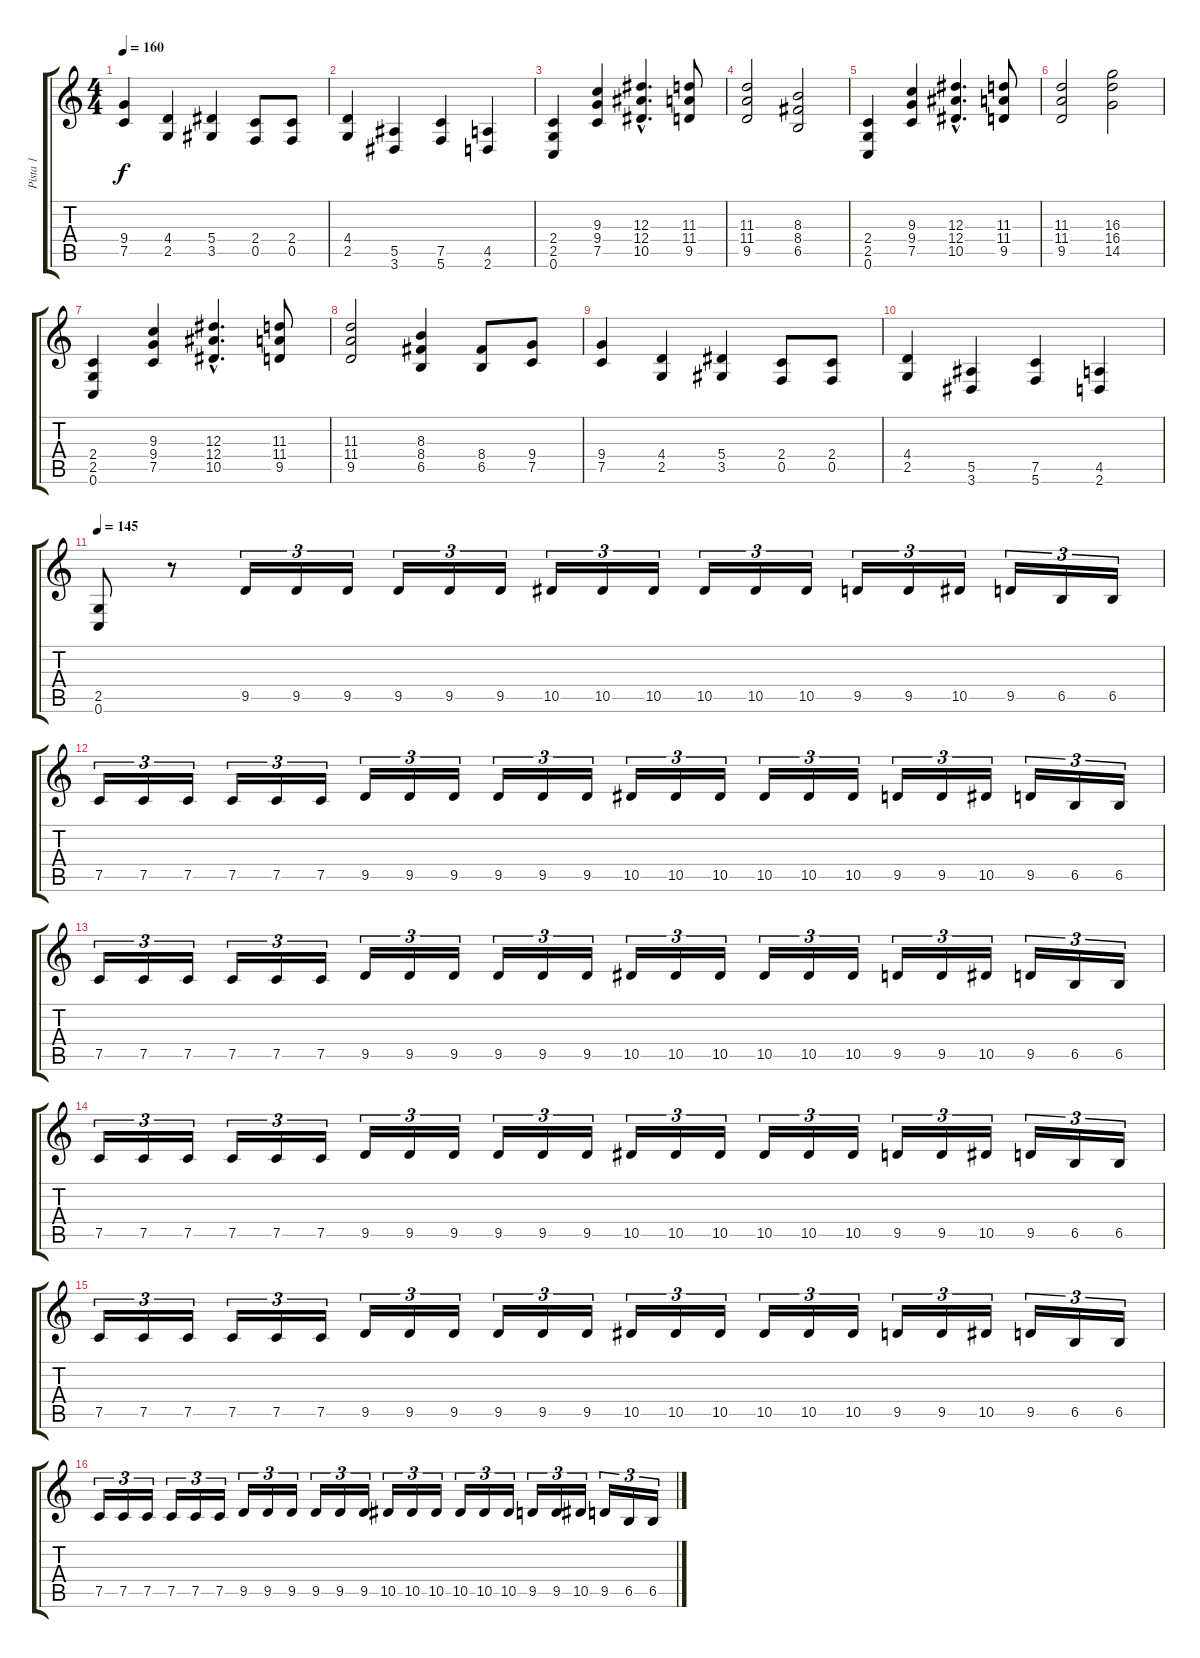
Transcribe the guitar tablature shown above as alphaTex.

\track ("Pista 1" "Pista 1") {instrument distortionguitar}
\staff {score tabs}
\tuning (C4 G3 Eb3 Bb2 F2 C2) {hide}
\ts (4 4)
\tempo 160
\clef g2
\ks c
(9.4 7.5).4{dy f} (4.4 2.5).4 (5.4 3.5).4 (2.4 0.5).8 (2.4 0.5).8 |
(4.4 2.5).4 (5.5 3.6).4 (7.5 5.6).4 (4.5 2.6).4 |
(2.4 2.5 0.6).4 (9.3 9.4 7.5).4 (12.3{hac} 12.4{hac} 10.5{hac}).4{d} (11.3 11.4 9.5).8 |
(11.3 11.4 9.5).2 (8.3 8.4 6.5).2 |
(2.4 2.5 0.6).4 (9.3 9.4 7.5).4 (12.3{hac} 12.4{hac} 10.5{hac}).4{d} (11.3 11.4 9.5).8 |
(11.3 11.4 9.5).2 (16.3 16.4 14.5).2 |
(2.4 2.5 0.6).4 (9.3 9.4 7.5).4 (12.3{hac} 12.4{hac} 10.5{hac}).4{d} (11.3 11.4 9.5).8 |
(11.3 11.4 9.5).2 (8.3 8.4 6.5).4 (8.4 6.5).8 (9.4 7.5).8 |
(9.4 7.5).4 (4.4 2.5).4 (5.4 3.5).4 (2.4 0.5).8 (2.4 0.5).8 |
(4.4 2.5).4 (5.5 3.6).4 (7.5 5.6).4 (4.5 2.6).4 |
\tempo 145
(2.5 0.6).8 r.8 9.5.16{tu (3 2)} 9.5.16{tu (3 2)} 9.5.16{tu (3 2)} 9.5.16{tu (3 2)} 9.5.16{tu (3 2)} 9.5.16{tu (3 2)} 10.5.16{tu (3 2)} 10.5.16{tu (3 2)} 10.5.16{tu (3 2)} 10.5.16{tu (3 2)} 10.5.16{tu (3 2)} 10.5.16{tu (3 2)} 9.5.16{tu (3 2)} 9.5.16{tu (3 2)} 10.5.16{tu (3 2)} 9.5.16{tu (3 2)} 6.5.16{tu (3 2)} 6.5.16{tu (3 2)} |
7.5.16{tu (3 2)} 7.5.16{tu (3 2)} 7.5.16{tu (3 2)} 7.5.16{tu (3 2)} 7.5.16{tu (3 2)} 7.5.16{tu (3 2)} 9.5.16{tu (3 2)} 9.5.16{tu (3 2)} 9.5.16{tu (3 2)} 9.5.16{tu (3 2)} 9.5.16{tu (3 2)} 9.5.16{tu (3 2)} 10.5.16{tu (3 2)} 10.5.16{tu (3 2)} 10.5.16{tu (3 2)} 10.5.16{tu (3 2)} 10.5.16{tu (3 2)} 10.5.16{tu (3 2)} 9.5.16{tu (3 2)} 9.5.16{tu (3 2)} 10.5.16{tu (3 2)} 9.5.16{tu (3 2)} 6.5.16{tu (3 2)} 6.5.16{tu (3 2)} |
7.5.16{tu (3 2)} 7.5.16{tu (3 2)} 7.5.16{tu (3 2)} 7.5.16{tu (3 2)} 7.5.16{tu (3 2)} 7.5.16{tu (3 2)} 9.5.16{tu (3 2)} 9.5.16{tu (3 2)} 9.5.16{tu (3 2)} 9.5.16{tu (3 2)} 9.5.16{tu (3 2)} 9.5.16{tu (3 2)} 10.5.16{tu (3 2)} 10.5.16{tu (3 2)} 10.5.16{tu (3 2)} 10.5.16{tu (3 2)} 10.5.16{tu (3 2)} 10.5.16{tu (3 2)} 9.5.16{tu (3 2)} 9.5.16{tu (3 2)} 10.5.16{tu (3 2)} 9.5.16{tu (3 2)} 6.5.16{tu (3 2)} 6.5.16{tu (3 2)} |
7.5.16{tu (3 2)} 7.5.16{tu (3 2)} 7.5.16{tu (3 2)} 7.5.16{tu (3 2)} 7.5.16{tu (3 2)} 7.5.16{tu (3 2)} 9.5.16{tu (3 2)} 9.5.16{tu (3 2)} 9.5.16{tu (3 2)} 9.5.16{tu (3 2)} 9.5.16{tu (3 2)} 9.5.16{tu (3 2)} 10.5.16{tu (3 2)} 10.5.16{tu (3 2)} 10.5.16{tu (3 2)} 10.5.16{tu (3 2)} 10.5.16{tu (3 2)} 10.5.16{tu (3 2)} 9.5.16{tu (3 2)} 9.5.16{tu (3 2)} 10.5.16{tu (3 2)} 9.5.16{tu (3 2)} 6.5.16{tu (3 2)} 6.5.16{tu (3 2)} |
7.5.16{tu (3 2)} 7.5.16{tu (3 2)} 7.5.16{tu (3 2)} 7.5.16{tu (3 2)} 7.5.16{tu (3 2)} 7.5.16{tu (3 2)} 9.5.16{tu (3 2)} 9.5.16{tu (3 2)} 9.5.16{tu (3 2)} 9.5.16{tu (3 2)} 9.5.16{tu (3 2)} 9.5.16{tu (3 2)} 10.5.16{tu (3 2)} 10.5.16{tu (3 2)} 10.5.16{tu (3 2)} 10.5.16{tu (3 2)} 10.5.16{tu (3 2)} 10.5.16{tu (3 2)} 9.5.16{tu (3 2)} 9.5.16{tu (3 2)} 10.5.16{tu (3 2)} 9.5.16{tu (3 2)} 6.5.16{tu (3 2)} 6.5.16{tu (3 2)} |
7.5.16{tu (3 2)} 7.5.16{tu (3 2)} 7.5.16{tu (3 2)} 7.5.16{tu (3 2)} 7.5.16{tu (3 2)} 7.5.16{tu (3 2)} 9.5.16{tu (3 2)} 9.5.16{tu (3 2)} 9.5.16{tu (3 2)} 9.5.16{tu (3 2)} 9.5.16{tu (3 2)} 9.5.16{tu (3 2)} 10.5.16{tu (3 2)} 10.5.16{tu (3 2)} 10.5.16{tu (3 2)} 10.5.16{tu (3 2)} 10.5.16{tu (3 2)} 10.5.16{tu (3 2)} 9.5.16{tu (3 2)} 9.5.16{tu (3 2)} 10.5.16{tu (3 2)} 9.5.16{tu (3 2)} 6.5.16{tu (3 2)} 6.5.16{tu (3 2)}
